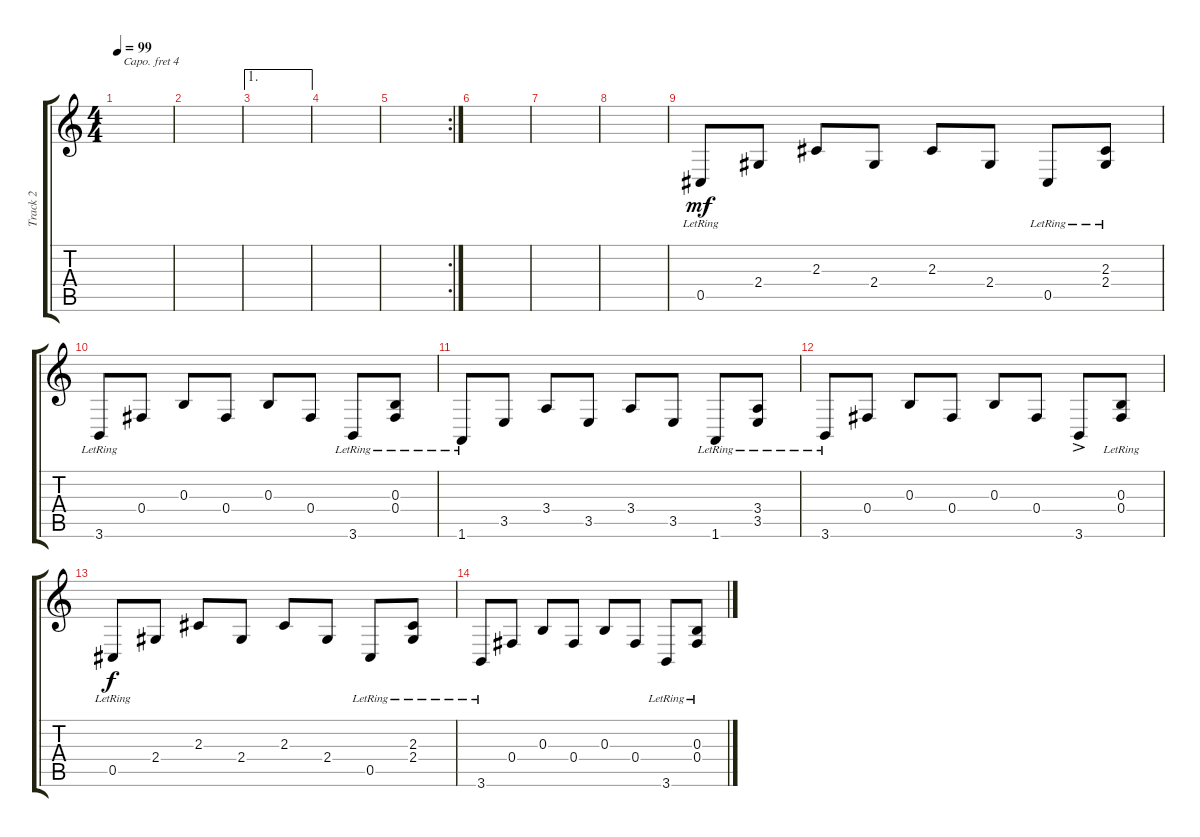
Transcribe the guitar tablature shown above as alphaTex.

\track ("Track 2" "Track 2") {instrument orchestralharp}
\staff {score tabs}
\capo 4
\tuning (E4 B3 G3 D3 A2 E2) {hide}
\ts (4 4)
\tempo 99
\clef g2
\ks c
|
|
\ae 1
|
|
\rc 2
|
|
|
|
0.5{lr}.8{dy mf} 2.4.8 2.3.8 2.4.8 2.3.8 2.4.8 0.5{lr}.8 (2.3{lr} 2.4{lr}).8 |
3.6{lr}.8 0.4.8 0.3.8 0.4.8 0.3.8 0.4.8 3.6{lr}.8 (0.3{lr} 0.4{lr}).8 |
1.6{lr}.8 3.5.8 3.4.8 3.5.8 3.4.8 3.5.8 1.6{lr}.8 (3.4{lr} 3.5{lr}).8 |
3.6{lr}.8 0.4.8 0.3.8 0.4.8 0.3.8 0.4.8 3.6{ac}.8 (0.3{lr} 0.4{lr}).8 |
0.5{lr}.8{dy f} 2.4.8 2.3.8 2.4.8 2.3.8 2.4.8 0.5{lr}.8 (2.3{lr} 2.4{lr}).8 |
3.6{lr}.8 0.4.8 0.3.8 0.4.8 0.3.8 0.4.8 3.6{lr}.8 (0.3{lr} 0.4{lr}).8
